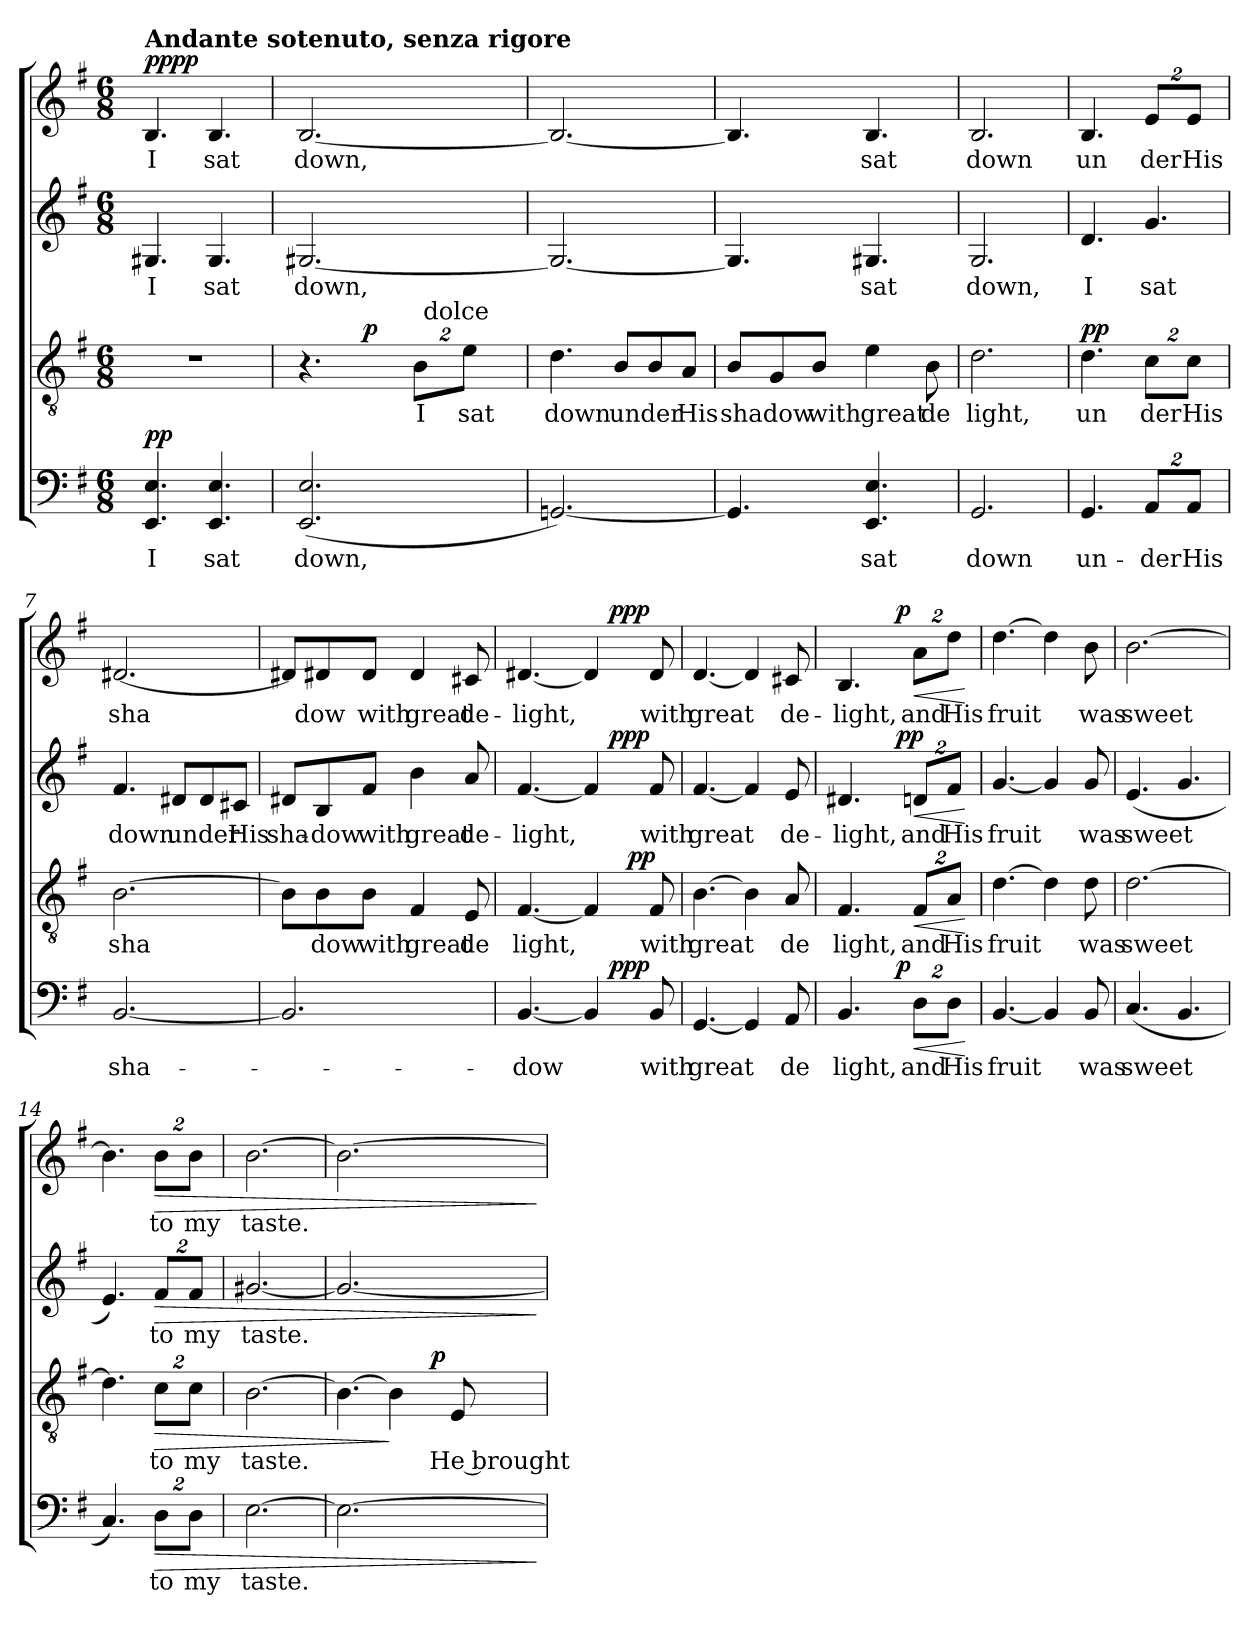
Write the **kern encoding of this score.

**kern	**text	**dynam	**kern	**text	**dynam	**kern	**text	**dynam	**kern	**text	**dynam
*part4	*part4	*part4	*part3	*part3	*part3	*part2	*part2	*part2	*part1	*part1	*part1
*staff4	*staff4	*staff4	*staff3	*staff3	*staff3	*staff2	*staff2	*staff2	*staff1	*staff1	*staff1
*clefF4	*	*	*clefGv2	*	*	*clefG2	*	*	*clefG2	*	*
*k[f#]	*	*	*k[f#]	*	*	*k[f#]	*	*	*k[f#]	*	*
*G:	*	*	*G:	*	*	*G:	*	*	*G:	*	*
*M6/8	*	*	*M6/8	*	*	*M6/8	*	*	*M6/8	*	*
=1	=1	=1	=1	=1	=1	=1	=1	=1	=1	=1	=1
!	!	!	!	!	!	!	!	!	!LO:TX:a:B:t=Andante sotenuto, senza rigore	!	!
!	!LO:LY:b	!LO:DY:a	!LO:N:vis=1	!	!	!	!LO:LY:b	!	!	!LO:LY:b	!LO:DY:a
!	!	!	!	!	!	!	!	!	!	!	!LO:DY:n=1:b
4.EE/ 4.E/	I	pp	2.r	.	.	4.G#X/	I	.	4.B/	I	pp pp
!	!LO:LY:b	!	!	!	!	!	!LO:LY:b	!	!	!LO:LY:b	!
4.EE/ 4.E/	sat	.	.	.	.	4.G#/	sat	.	4.B/	sat	.
=2	=2	=2	=2	=2	=2	=2	=2	=2	=2	=2	=2
!	!LO:LY:b	!	!	!	!	!	!LO:LY:b	!	!	!LO:LY:b	!
*	*	*	*^	*	*	*	*	*	*	*	*
*	*	*	*	*^	*	*	*	*	*	*	*	*
(<2.EE/ 2.E/	down,	.	4.r	8ryy	4ryy	.	.	[<2.G#X/	down,	.	[<2.B/	down,	.
.	.	.	.	16ryy	.	.	.	.	.	.	.	.	.
.	.	.	.	64ryy	.	.	.	.	.	.	.	.	.
!	!	!	!	!	!	!	!LO:DY:a	!	!	!	!	!	!
.	.	.	.	2ryy	.	.	p	.	.	.	.	.	.
.	.	.	.	.	8ryy	.	.	.	.	.	.	.	.
*	*	*	*Xbrackettup	*	*	*	*	*	*	*	*	*	*
!	!	!	!	!	!	!LO:LY:b	!	!	!	!	!	!	!
.	.	.	16%3B\L	.	64ryy	I	.	.	.	.	.	.	.
!	!	!	!	!	!LO:TX:a:t=dolce	!	!	!	!	!	!	!	!
.	.	.	.	.	4ryy	.	.	.	.	.	.	.	.
!	!	!	!	!	!	!LO:LY:b	!	!	!	!	!	!	!
.	.	.	16%3e\J	.	.	sat	.	.	.	.	.	.	.
.	.	.	.	.	16..ryy	.	.	.	.	.	.	.	.
.	.	.	.	32.ryy	.	.	.	.	.	.	.	.	.
=3	=3	=3	=3	=3	=3	=3	=3	=3	=3	=3	=3	=3	=3
!	!	!	!	!	!	!LO:LY:b	!	!	!	!	!	!	!
*	*	*	*v	*v	*v	*	*	*	*	*	*	*	*
[<2.GGn/)	.	.	4.d\	down	.	2.G#/_	.	.	2.B/_	.	.
!	!	!	!	!LO:LY:b	!	!	!	!	!	!	!
.	.	.	8B/L	under	.	.	.	.	.	.	.
.	.	.	8B/	.	.	.	.	.	.	.	.
!	!	!	!	!LO:LY:b	!	!	!	!	!	!	!
.	.	.	8A/J	His	.	.	.	.	.	.	.
=4	=4	=4	=4	=4	=4	=4	=4	=4	=4	=4	=4
!	!	!	!	!LO:LY:b	!	!	!	!	!	!	!
4.GG/]	.	.	8B/L	shadow	.	4.G#/]	.	.	4.B/]	.	.
.	.	.	8G/	.	.	.	.	.	.	.	.
!	!	!	!	!LO:LY:b	!	!	!	!	!	!	!
.	.	.	8B/J	with	.	.	.	.	.	.	.
!	!LO:LY:b	!	!	!LO:LY:b	!	!	!LO:LY:b	!	!	!LO:LY:b	!
4.EE/ 4.E/	sat	.	4e\	great	.	4.G#X/	sat	.	4.B/	sat	.
!	!	!	!	!LO:LY:b	!	!	!	!	!	!	!
.	.	.	8B\	de	.	.	.	.	.	.	.
=5	=5	=5	=5	=5	=5	=5	=5	=5	=5	=5	=5
!	!LO:LY:b	!	!	!LO:LY:b	!	!	!LO:LY:b	!	!	!LO:LY:b	!
2.GG/	down	.	2.d\	light,	.	2.G/	down,	.	2.B/	down	.
=6	=6	=6	=6	=6	=6	=6	=6	=6	=6	=6	=6
!	!LO:LY:b	!	!	!LO:LY:b	!LO:DY:a	!	!LO:LY:b	!	!	!LO:LY:b	!
4.GG/	un-	.	4.d\	un	pp	4.d/	I	.	4.B/	un	.
*Xbrackettup	*	*	*	*	*	*	*	*	*	*	*
!	!LO:LY:b	!	!	!LO:LY:b	!	!	!LO:LY:b	!	!	!	!
*	*	*	*	*	*	*	*	*	*Xbrackettup	*	*
!	!	!	!	!	!	!	!	!	!	!LO:LY:b	!
16%3AA/L	-der	.	16%3c\L	der	.	4.g/	sat	.	16%3e/L	der	.
!	!LO:LY:b	!	!	!LO:LY:b	!	!	!	!	!	!LO:LY:b	!
16%3AA/J	His	.	16%3c\J	His	.	.	.	.	16%3e/J	His	.
=7	=7	=7	=7	=7	=7	=7	=7	=7	=7	=7	=7
!	!LO:LY:b	!	!	!LO:LY:b	!	!	!LO:LY:b	!	!	!LO:LY:b	!
[<2.BB/	sha-	.	[<2.B\	sha	.	4.f#/	down	.	[<2.d#X/	sha	.
!	!	!	!	!	!	!	!LO:LY:b	!	!	!	!
.	.	.	.	.	.	8d#X/L	under	.	.	.	.
.	.	.	.	.	.	8d#/	.	.	.	.	.
!	!	!	!	!	!	!	!LO:LY:b	!	!	!	!
.	.	.	.	.	.	8c#X/J	His	.	.	.	.
!!LO:LB:g=z
=8	=8	=8	=8	=8	=8	=8	=8	=8	=8	=8	=8
!	!	!	!	!	!	!	!LO:LY:b	!	!	!	!
2.BB/]	.	.	8B\L]	.	.	8d#X/L	sha-	.	8d#X/L]	.	.
!	!	!	!	!LO:LY:b	!	!	!LO:LY:b	!	!	!LO:LY:b	!
.	.	.	8B\	dow	.	8B/	-dow	.	8d#X/	dow	.
!	!	!	!	!LO:LY:b	!	!	!LO:LY:b	!	!	!LO:LY:b	!
.	.	.	8B\J	with	.	8f#/J	with	.	8d#/J	with	.
!	!	!	!	!LO:LY:b	!	!	!LO:LY:b	!	!	!LO:LY:b	!
.	.	.	4F#/	great	.	4b\	great	.	4d#/	great	.
!	!	!	!	!LO:LY:b	!	!	!LO:LY:b	!	!	!LO:LY:b	!
.	.	.	8E/	de	.	8a/	de-	.	8c#X/	de-	.
=9	=9	=9	=9	=9	=9	=9	=9	=9	=9	=9	=9
!	!LO:LY:b	!	!	!LO:LY:b	!	!	!LO:LY:b	!	!	!LO:LY:b	!
*^	*	*	*^	*	*	*^	*	*	*^	*	*
[<4.BB/	4ryy	-dow	.	[<4.F#/	2ryy	light,	.	[<4.f#/	4ryy	-light,	.	[<4.d#X/	4ryy	-light,	.
.	8...ryy	.	.	.	.	.	.	.	8...ryy	.	.	.	8...ryy	.	.
4BB/]	.	.	.	4F#/]	.	.	.	4f#/]	.	.	.	4d#/]	.	.	.
!	!	!	!LO:DY:a	!	!	!	!	!	!	!	!LO:DY:a	!	!	!	!LO:DY:a
.	4ryy	.	ppp	.	.	.	.	.	4ryy	.	ppp	.	4ryy	.	ppp
.	.	.	.	.	32ryy	.	.	.	.	.	.	.	.	.	.
!	!	!	!	!	!	!	!LO:DY:a	!	!	!	!	!	!	!	!
.	.	.	.	.	8..ryy	.	pp	.	.	.	.	.	.	.	.
!	!	!LO:LY:b	!	!	!	!LO:LY:b	!	!	!	!LO:LY:b	!	!	!	!LO:LY:b	!
8BB/	.	with	.	8F#/	.	with	.	8f#/	.	with	.	8d#/	.	with	.
.	64ryy	.	.	.	.	.	.	.	64ryy	.	.	.	64ryy	.	.
=10	=10	=10	=10	=10	=10	=10	=10	=10	=10	=10	=10	=10	=10	=10	=10
!	!	!LO:LY:b	!	!	!	!LO:LY:b	!	!	!	!LO:LY:b	!	!	!	!LO:LY:b	!
*v	*v	*	*	*	*	*	*	*v	*v	*	*	*v	*v	*	*
*	*	*	*v	*v	*	*	*	*	*	*	*	*
[<4.GG/	great	.	[>4.B\	great	.	[<4.f#/	great	.	[<4.d/	great	.
4GG/]	.	.	4B\]	.	.	4f#/]	.	.	4d/]	.	.
!	!LO:LY:b	!	!	!LO:LY:b	!	!	!LO:LY:b	!	!	!LO:LY:b	!
8AA/	de	.	8A/	de	.	8e/	de-	.	8c#X/	de-	.
=11	=11	=11	=11	=11	=11	=11	=11	=11	=11	=11	=11
!	!LO:LY:b	!	!	!LO:LY:b	!	!	!LO:LY:b	!	!	!LO:LY:b	!
*^	*	*	*	*	*	*^	*	*	*^	*	*
4.BB/	4ryy	light,	.	4.F#/	light,	.	4.d#X/	4ryy	-light,	.	4.B/	4ryy	-light,	.
.	16ryy	.	.	.	.	.	.	16ryy	.	.	.	16ryy	.	.
!	!	!	!LO:DY:a	!	!	!	!	!	!	!LO:DY:a	!	!	!	!
!	!	!	!	!	!	!	!	!	!	!LO:DY:n=1:b	!	!	!	!LO:DY:a
.	4..ryy	.	p	.	.	.	.	4..ryy	.	p p	.	4..ryy	.	p
!	!	!LO:LY:b	!LO:HP:b	!	!LO:LY:b	!LO:HP:b	!	!	!	!	!	!	!	!
*	*	*	*	*	*	*	*Xbrackettup	*	*	*	*	*	*	*
!	!	!	!	!	!	!	!	!	!LO:LY:b	!LO:HP:b	!	!	!LO:LY:b	!LO:HP:b
16%3D\L	.	and	<	16%3F#/L	and	<	16%3dn/L	.	and	<	16%3a\L	.	and	<
!	!	!LO:LY:b	!	!	!LO:LY:b	!	!	!	!LO:LY:b	!	!	!	!LO:LY:b	!
16%3D\J	.	His	.	16%3A/J	His	.	16%3f#/J	.	His	.	16%3dd\J	.	His	.
.	.	.	[	.	.	[	.	.	.	[	.	.	.	[
=12	=12	=12	=12	=12	=12	=12	=12	=12	=12	=12	=12	=12	=12	=12
!	!	!LO:LY:b	!	!	!LO:LY:b	!	!	!	!LO:LY:b	!	!	!	!LO:LY:b	!
*	*	*	*	*	*	*	*v	*v	*	*	*	*	*	*
*v	*v	*	*	*	*	*	*	*	*	*v	*v	*	*
[<4.BB/	fruit	.	[>4.d\	fruit	.	[<4.g/	fruit	.	[>4.dd\	fruit	.
4BB/]	.	.	4d\]	.	.	4g/]	.	.	4dd\]	.	.
!	!LO:LY:b	!	!	!LO:LY:b	!	!	!LO:LY:b	!	!	!LO:LY:b	!
8BB/	was	.	8d\	was	.	8g/	was	.	8b\	was	.
=13	=13	=13	=13	=13	=13	=13	=13	=13	=13	=13	=13
!	!LO:LY:b	!	!	!LO:LY:b	!	!	!LO:LY:b	!	!	!LO:LY:b	!
(<4.C/	sweet	.	[<2.d\	sweet	.	(<4.e/	sweet	.	[<2.b\	sweet	.
4.BB/	.	.	.	.	.	4.g/	.	.	.	.	.
!!LO:PB:g=z
=14	=14	=14	=14	=14	=14	=14	=14	=14	=14	=14	=14
4.C/)	.	.	4.d\]	.	.	4.e/)	.	.	4.b\]	.	.
!	!LO:LY:b	!LO:HP:b	!	!LO:LY:b	!LO:HP:b	!	!LO:LY:b	!LO:HP:b	!	!LO:LY:b	!LO:HP:b
16%3D\L	to	>	16%3c\L	to	>	16%3f#/L	to	>	16%3b\L	to	>
!	!LO:LY:b	!	!	!LO:LY:b	!	!	!LO:LY:b	!	!	!LO:LY:b	!
16%3D\J	my	.	16%3c\J	my	.	16%3f#/J	my	.	16%3b\J	my	.
=15	=15	=15	=15	=15	=15	=15	=15	=15	=15	=15	=15
!	!LO:LY:b	!	!	!LO:LY:b	!	!	!LO:LY:b	!	!	!LO:LY:b	!
[>2.E\	taste.	.	[>2.B\	taste.	.	[<2.g#X/	taste.	.	[>2.b\	taste.	.
=16	=16	=16	=16	=16	=16	=16	=16	=16	=16	=16	=16
*	*	*	*^	*	*	*	*	*	*	*	*
2.E\_	.	.	4.B\_	2ryy	.	.	2.g#/_	.	.	2.b\_	.	.
.	.	.	4B\]	.	.	]	.	.	.	.	.	.
.	.	.	.	32.ryy	.	.	.	.	.	.	.	.
!	!	!	!	!	!	!LO:DY:a	!	!	!	!	!	!
.	.	.	.	8ryy	.	p	.	.	.	.	.	.
!	!	!	!	!	!LO:LY:b	!	!	!	!	!	!	!
.	.	.	8E/	.	He brought	.	.	.	.	.	.	.
.	.	.	.	16ryy	.	.	.	.	.	.	.	.
.	.	.	.	64ryy	.	.	.	.	.	.	.	.
.	.	]	.	.	.	.	.	.	]	.	.	]
*	*	*	*v	*v	*	*	*	*	*	*	*	*
=	=	=	=	=	=	=	=	=	=	=	=
*-	*-	*-	*-	*-	*-	*-	*-	*-	*-	*-	*-
